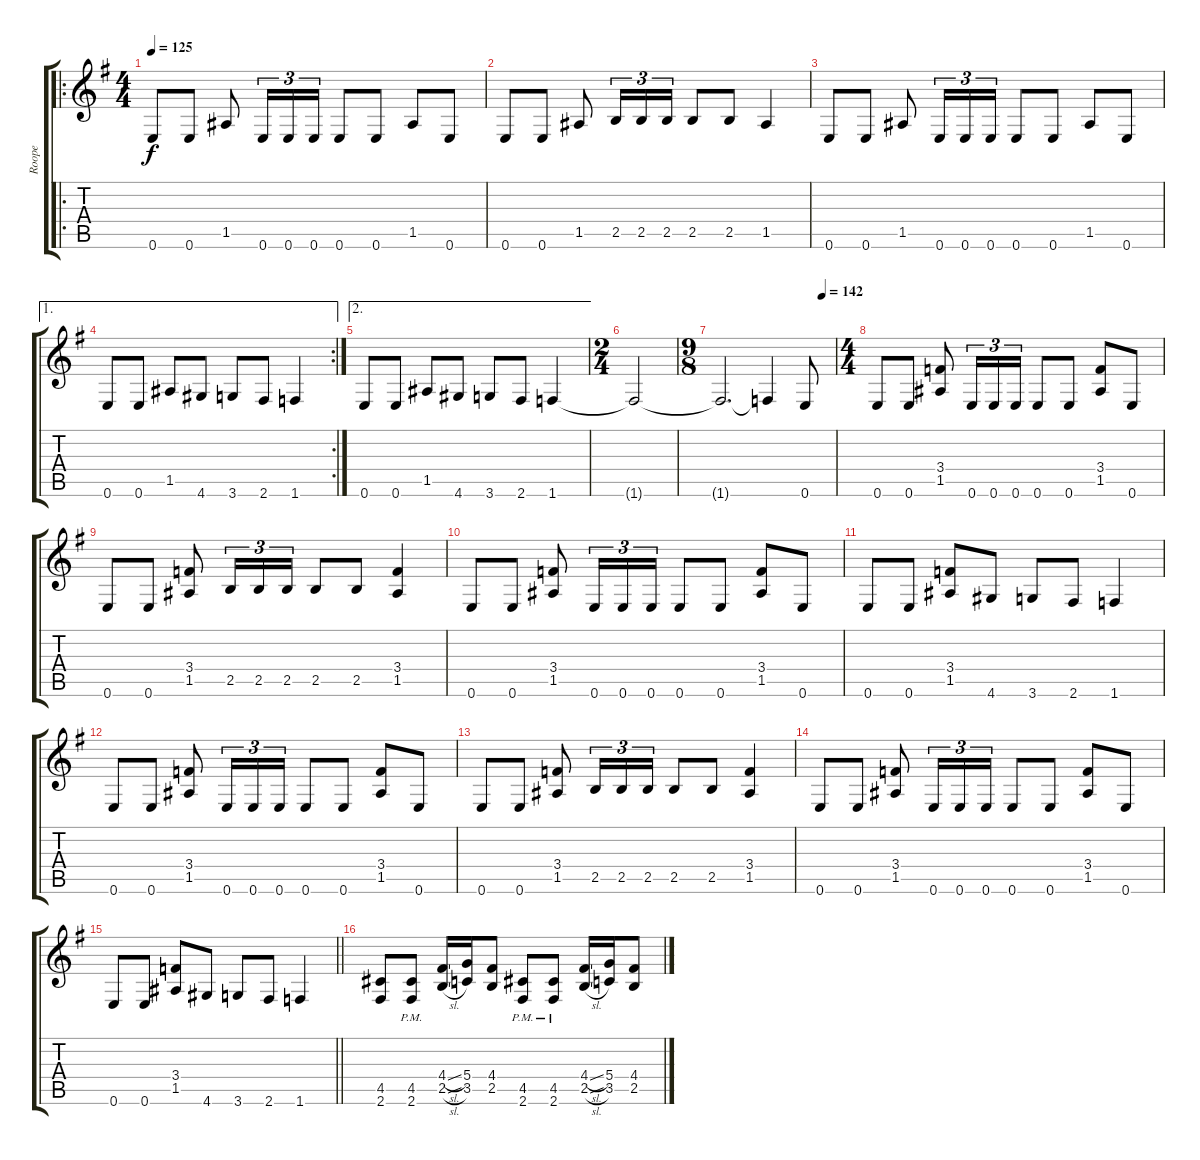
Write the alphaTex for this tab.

\track ("Roope" "Roope") {instrument distortionguitar}
\staff {score tabs}
\tuning (E4 B3 G3 D3 A2 E2) {hide}
\ro
\ts (4 4)
\tempo 125
\clef g2
\ks g
0.6.8{dy f} 0.6.8 1.5.8 0.6.16{tu (3 2)} 0.6.16{tu (3 2)} 0.6.16{tu (3 2)} 0.6.8 0.6.8 1.5.8 0.6.8 |
0.6.8 0.6.8 1.5.8 2.5.16{tu (3 2)} 2.5.16{tu (3 2)} 2.5.16{tu (3 2)} 2.5.8 2.5.8 1.5.4 |
0.6.8 0.6.8 1.5.8 0.6.16{tu (3 2)} 0.6.16{tu (3 2)} 0.6.16{tu (3 2)} 0.6.8 0.6.8 1.5.8 0.6.8 |
\ae 1
\rc 2
0.6.8 0.6.8 1.5.8 4.6.8 3.6.8 2.6.8 1.6.4 |
\ae 2
0.6.8 0.6.8 1.5.8 4.6.8 3.6.8 2.6.8 1.6.4 |
\ts (2 4)
1.6{t}.2 |
\ts (9 8)
\tempo (142 0.8888888888888888)
1.6{t}.2{d} 1.6{t}.4 0.6.8 |
\ts (4 4)
0.6.8 0.6.8 (3.4 1.5).8 0.6.16{tu (3 2)} 0.6.16{tu (3 2)} 0.6.16{tu (3 2)} 0.6.8 0.6.8 (3.4 1.5).8 0.6.8 |
0.6.8 0.6.8 (3.4 1.5).8 2.5.16{tu (3 2)} 2.5.16{tu (3 2)} 2.5.16{tu (3 2)} 2.5.8 2.5.8 (3.4 1.5).4 |
0.6.8 0.6.8 (3.4 1.5).8 0.6.16{tu (3 2)} 0.6.16{tu (3 2)} 0.6.16{tu (3 2)} 0.6.8 0.6.8 (3.4 1.5).8 0.6.8 |
0.6.8 0.6.8 (3.4 1.5).8 4.6.8 3.6.8 2.6.8 1.6.4 |
0.6.8 0.6.8 (3.4 1.5).8 0.6.16{tu (3 2)} 0.6.16{tu (3 2)} 0.6.16{tu (3 2)} 0.6.8 0.6.8 (3.4 1.5).8 0.6.8 |
0.6.8 0.6.8 (3.4 1.5).8 2.5.16{tu (3 2)} 2.5.16{tu (3 2)} 2.5.16{tu (3 2)} 2.5.8 2.5.8 (3.4 1.5).4 |
0.6.8 0.6.8 (3.4 1.5).8 0.6.16{tu (3 2)} 0.6.16{tu (3 2)} 0.6.16{tu (3 2)} 0.6.8 0.6.8 (3.4 1.5).8 0.6.8 |
\barLineRight lightlight
0.6.8 0.6.8 (3.4 1.5).8 4.6.8 3.6.8 2.6.8 1.6.4 |
(4.5 2.6).8 (4.5{pm} 2.6{pm}).8 (4.4{sl} 2.5{sl}).16 (5.4 3.5).16 (4.4 2.5).8 (4.5{pm} 2.6{pm}).8 (4.5{pm} 2.6{pm}).8 (4.4{sl} 2.5{sl}).16 (5.4 3.5).16 (4.4 2.5).8
